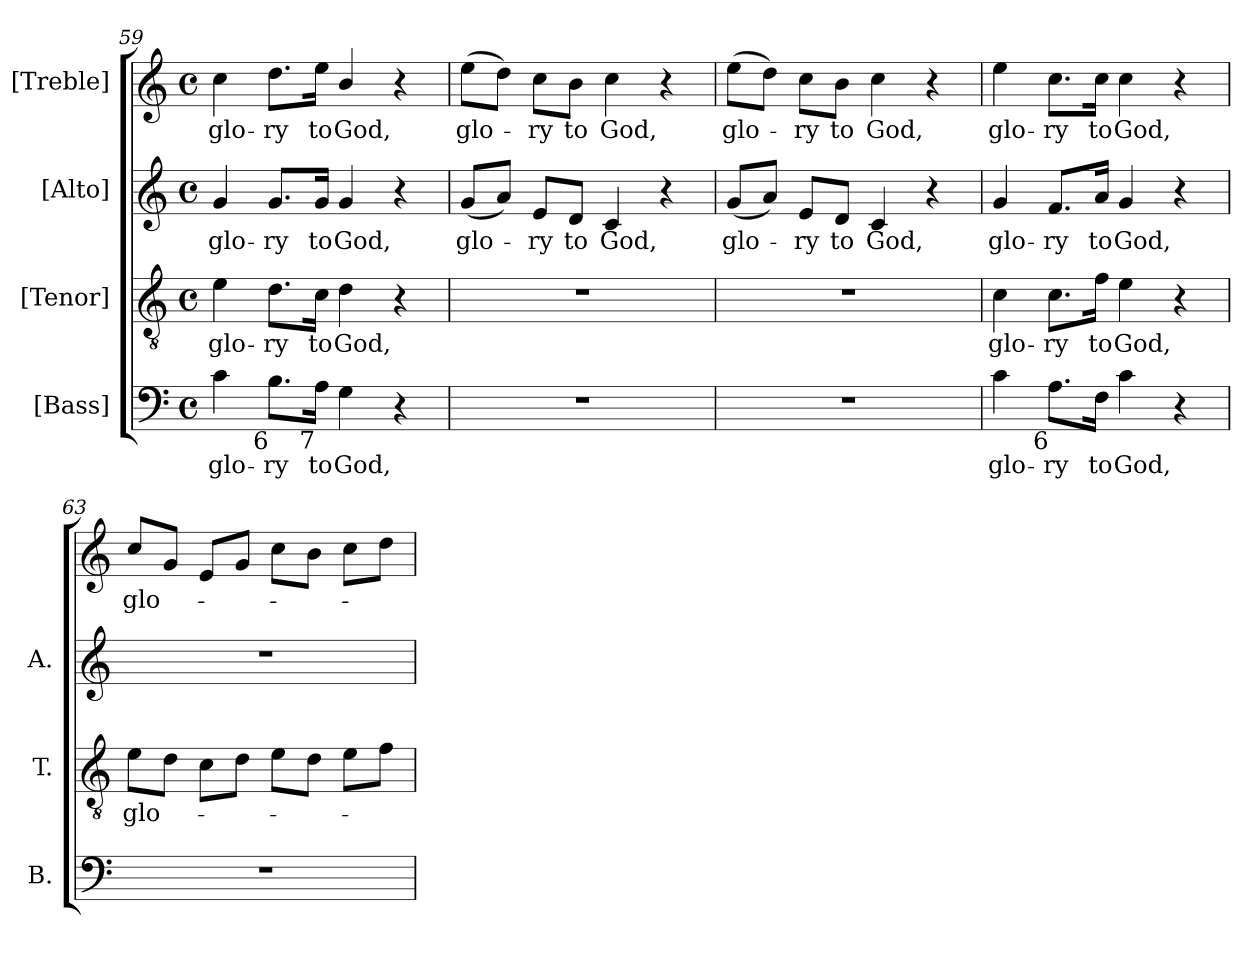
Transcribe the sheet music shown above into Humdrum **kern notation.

**kern	**text	**kern	**text	**kern	**text	**kern	**text
*part4	*part4	*part3	*part3	*part2	*part2	*part1	*part1
*staff4	*staff4	*staff3	*staff3	*staff2	*staff2	*staff1	*staff1
*I"[Bass]	*	*I"[Tenor]	*	*I"[Alto]	*	*I"[Treble]	*
*I'B.	*	*I'T.	*	*I'A.	*	*	*
*clefF4	*	*clefGv2	*	*clefG2	*	*clefG2	*
*	*	*ITrd7c12	*	*	*	*	*
*k[]	*	*k[]	*	*k[]	*	*k[]	*
*C:	*	*C:	*	*C:	*	*C:	*
*M4/4	*	*M4/4	*	*M4/4	*	*M4/4	*
*met(c)	*	*met(c)	*	*met(c)	*	*met(c)	*
=59	=59	=59	=59	=59	=59	=59	=59
!	!LO:LY:b:color=#000000	!	!	!	!	!	!
!	!	!	!LO:LY:b:color=#000000	!	!	!	!
!	!	!	!	!	!LO:LY:b:color=#000000	!	!
!	!	!	!	!	!	!	!LO:LY:b:color=#000000
4ci\	glo-	4Ei\	glo-	4gi/	glo-	4cci\	glo-
!	!LO:LY:b:color=#000000	!	!	!	!	!	!
!	!	!	!LO:LY:b:color=#000000	!	!	!	!
!	!	!	!	!	!LO:LY:b:color=#000000	!	!
!LO:TX:b:rj:t=6	!	!	!	!	!	!	!
!	!	!	!	!	!	!	!LO:LY:b:color=#000000
8.Bi\L	-ry	8.Di\L	-ry	8.gi/L	-ry	8.ddi\L	-ry
!	!LO:LY:b:color=#000000	!	!	!	!	!	!
!	!	!	!LO:LY:b:color=#000000	!	!	!	!
!	!	!	!	!	!LO:LY:b:color=#000000	!	!
!LO:TX:b:rj:t=7	!	!	!	!	!	!	!
!	!	!	!	!	!	!	!LO:LY:b:color=#000000
16Ai\Jk	to	16Ci\Jk	to	16gi/Jk	to	16eei\Jk	to
!	!LO:LY:b:color=#000000	!	!	!	!	!	!
!	!	!	!LO:LY:b:color=#000000	!	!	!	!
!	!	!	!	!	!LO:LY:b:color=#000000	!	!
!	!	!	!	!	!	!	!LO:LY:b:color=#000000
4Gi\	God,	4Di\	God,	4gi/	God,	4bi/	God,
4r	.	4r	.	4r	.	4r	.
=60	=60	=60	=60	=60	=60	=60	=60
!	!	!	!	!	!LO:LY:b:color=#000000	!	!
!	!	!	!	!	!	!	!LO:LY:b:color=#000000
1r	.	1r	.	(8gi/L	glo-	(8eei\L	glo-
.	.	.	.	8ai/J)	.	8ddi\J)	.
!	!	!	!	!	!LO:LY:b:color=#000000	!	!
!	!	!	!	!	!	!	!LO:LY:b:color=#000000
.	.	.	.	8ei/L	-ry	8cci\L	-ry
!	!	!	!	!	!LO:LY:b:color=#000000	!	!
!	!	!	!	!	!	!	!LO:LY:b:color=#000000
.	.	.	.	8di/J	to	8bi\J	to
!	!	!	!	!	!LO:LY:b:color=#000000	!	!
!	!	!	!	!	!	!	!LO:LY:b:color=#000000
.	.	.	.	4ci/	God,	4cci\	God,
.	.	.	.	4r	.	4r	.
=61	=61	=61	=61	=61	=61	=61	=61
!	!	!	!	!	!LO:LY:b:color=#000000	!	!
!	!	!	!	!	!	!	!LO:LY:b:color=#000000
1r	.	1r	.	(8gi/L	glo-	(8eei\L	glo-
.	.	.	.	8ai/J)	.	8ddi\J)	.
!	!	!	!	!	!LO:LY:b:color=#000000	!	!
!	!	!	!	!	!	!	!LO:LY:b:color=#000000
.	.	.	.	8ei/L	-ry	8cci\L	-ry
!	!	!	!	!	!LO:LY:b:color=#000000	!	!
!	!	!	!	!	!	!	!LO:LY:b:color=#000000
.	.	.	.	8di/J	to	8bi\J	to
!	!	!	!	!	!LO:LY:b:color=#000000	!	!
!	!	!	!	!	!	!	!LO:LY:b:color=#000000
.	.	.	.	4ci/	God,	4cci\	God,
.	.	.	.	4r	.	4r	.
=62	=62	=62	=62	=62	=62	=62	=62
!	!LO:LY:b:color=#000000	!	!	!	!	!	!
!	!	!	!LO:LY:b:color=#000000	!	!	!	!
!	!	!	!	!	!LO:LY:b:color=#000000	!	!
!	!	!	!	!	!	!	!LO:LY:b:color=#000000
4ci\	glo-	4Ci\	glo-	4gi/	glo-	4eei\	glo-
!	!LO:LY:b:color=#000000	!	!	!	!	!	!
!	!	!	!LO:LY:b:color=#000000	!	!	!	!
!	!	!	!	!	!LO:LY:b:color=#000000	!	!
!LO:TX:b:rj:t=6	!	!	!	!	!	!	!
!	!	!	!	!	!	!	!LO:LY:b:color=#000000
8.Ai\L	-ry	8.Ci\L	-ry	8.fi/L	-ry	8.cci\L	-ry
!	!LO:LY:b:color=#000000	!	!	!	!	!	!
!	!	!	!LO:LY:b:color=#000000	!	!	!	!
!	!	!	!	!	!LO:LY:b:color=#000000	!	!
!	!	!	!	!	!	!	!LO:LY:b:color=#000000
16Fi\Jk	to	16Fi\Jk	to	16ai/Jk	to	16cci\Jk	to
!	!LO:LY:b:color=#000000	!	!	!	!	!	!
!	!	!	!LO:LY:b:color=#000000	!	!	!	!
!	!	!	!	!	!LO:LY:b:color=#000000	!	!
!	!	!	!	!	!	!	!LO:LY:b:color=#000000
4ci\	God,	4Ei\	God,	4gi/	God,	4cci\	God,
4r	.	4r	.	4r	.	4r	.
!!LO:LB:g=z
=63	=63	=63	=63	=63	=63	=63	=63
!	!	!	!LO:LY:b:color=#000000	!	!	!	!
!	!	!	!	!	!	!	!LO:LY:b:color=#000000
1r	.	8Ei\L	glo-	1r	.	8cci/L	glo-
.	.	8Di\J	.	.	.	8gi/J	.
.	.	8Ci\L	.	.	.	8ei/L	.
.	.	8Di\J	.	.	.	8gi/J	.
.	.	8Ei\L	.	.	.	8cci\L	.
.	.	8Di\J	.	.	.	8bi\J	.
.	.	8Ei\L	.	.	.	8cci\L	.
.	.	8Fi\J	.	.	.	8ddi\J	.
=	=	=	=	=	=	=	=
*-	*-	*-	*-	*-	*-	*-	*-
